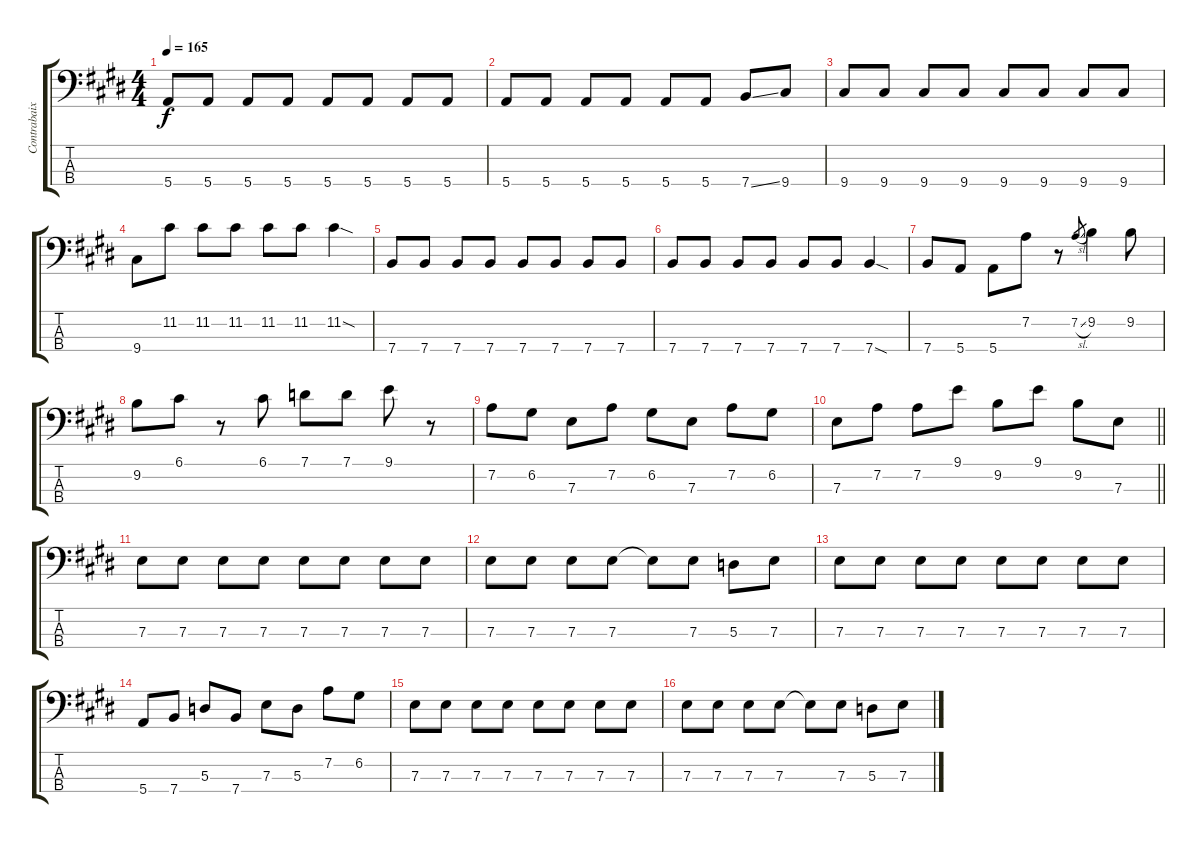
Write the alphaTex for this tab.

\track ("Contrabaixo" "Contrabaix") {instrument electricbassfinger}
\staff {score tabs}
\tuning (G2 D2 A1 E1) {hide}
\ts (4 4)
\tempo 165
\clef f4
\ks e
5.4.8{dy f} 5.4.8 5.4.8 5.4.8 5.4.8 5.4.8 5.4.8 5.4.8 |
5.4.8 5.4.8 5.4.8 5.4.8 5.4.8 5.4.8 7.4{ss}.8 9.4.8 |
9.4.8 9.4.8 9.4.8 9.4.8 9.4.8 9.4.8 9.4.8 9.4.8 |
9.4.8 11.2.8 11.2.8 11.2.8 11.2.8 11.2.8 11.2{sod}.4 |
7.4.8 7.4.8 7.4.8 7.4.8 7.4.8 7.4.8 7.4.8 7.4.8 |
7.4.8 7.4.8 7.4.8 7.4.8 7.4.8 7.4.8 7.4{sod}.4 |
7.4.8 5.4.8 5.4.8 7.2.8 r.8 7.2{sl}.8{gr} 9.2.4 9.2.8 |
9.2.8 6.1.8 r.8 6.1.8 7.1.8 7.1.8 9.1.8 r.8 |
7.2.8 6.2.8 7.3.8 7.2.8 6.2.8 7.3.8 7.2.8 6.2.8 |
\barLineRight lightlight
7.3.8 7.2.8 7.2.8 9.1.8 9.2.8 9.1.8 9.2.8 7.3.8 |
7.3.8 7.3.8 7.3.8 7.3.8 7.3.8 7.3.8 7.3.8 7.3.8 |
7.3.8 7.3.8 7.3.8 7.3.8 7.3{t}.8 7.3.8 5.3.8 7.3.8 |
7.3.8 7.3.8 7.3.8 7.3.8 7.3.8 7.3.8 7.3.8 7.3.8 |
5.4.8 7.4.8 5.3.8 7.4.8 7.3.8 5.3.8 7.2.8 6.2.8 |
7.3.8 7.3.8 7.3.8 7.3.8 7.3.8 7.3.8 7.3.8 7.3.8 |
7.3.8 7.3.8 7.3.8 7.3.8 7.3{t}.8 7.3.8 5.3.8 7.3.8
